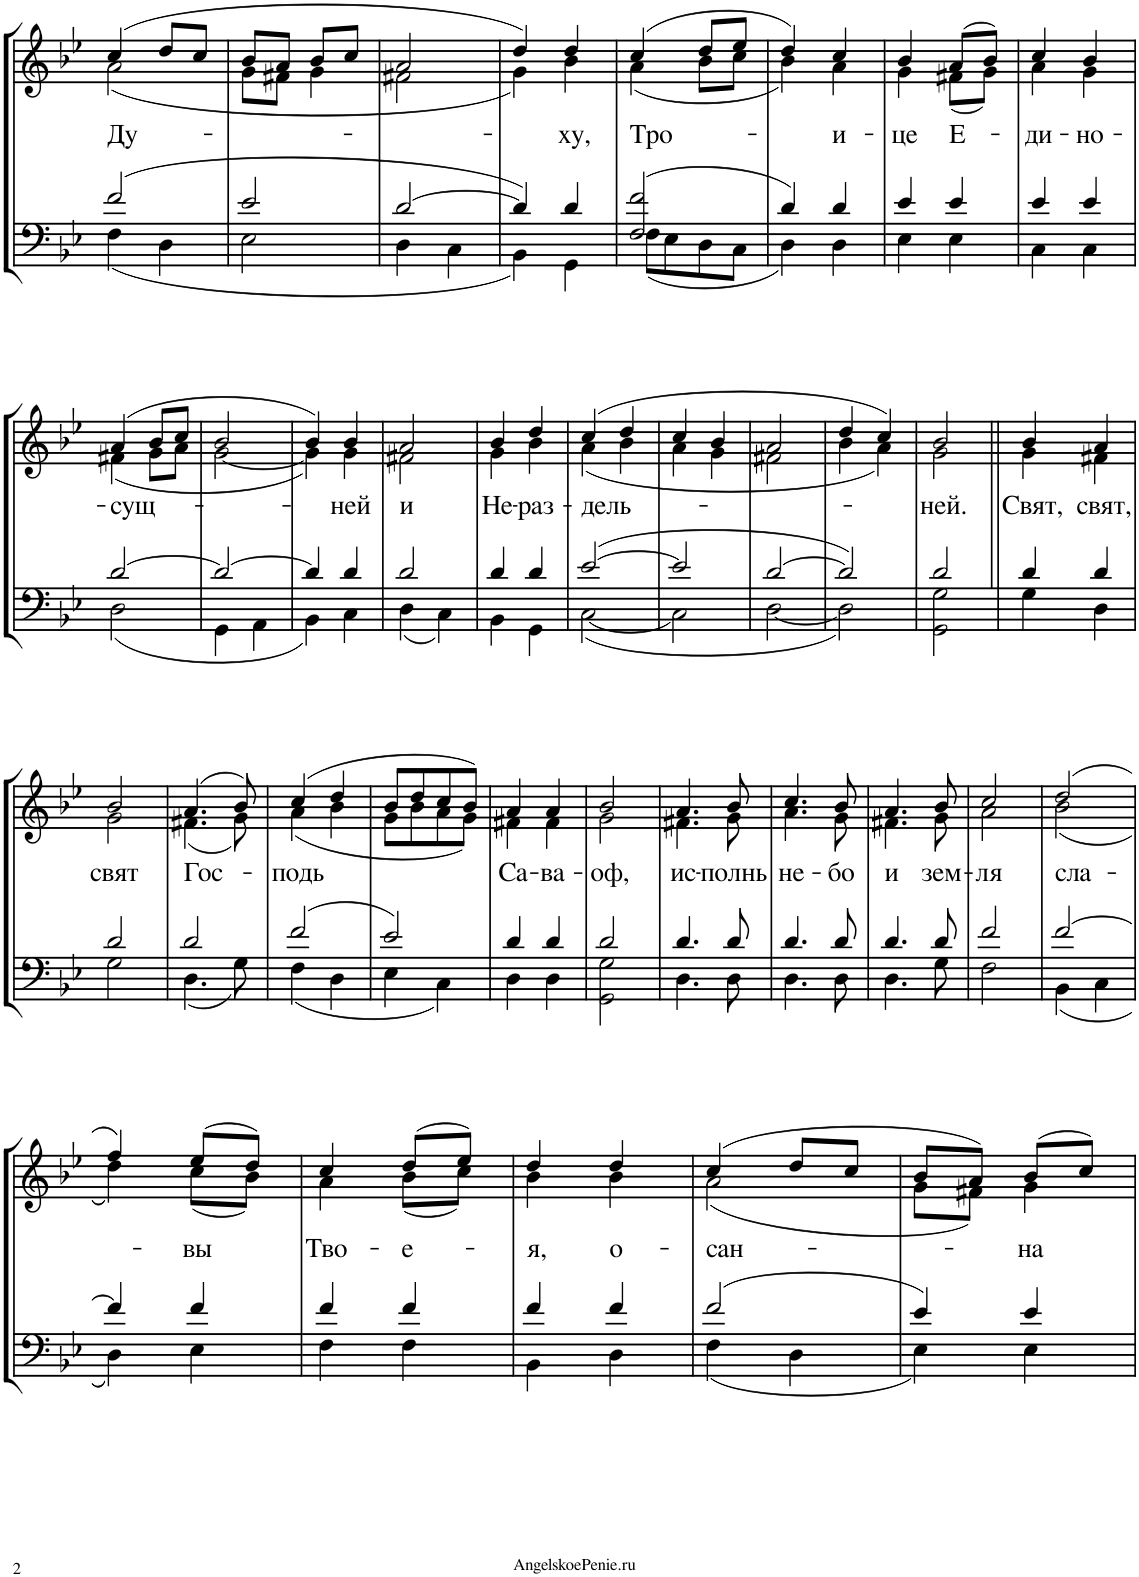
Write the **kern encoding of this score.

**kern	**kern	**text
*part1	*part1	*part1
*staff2	*staff1	*staff1
*I"Piano	*	*
*I'Pno.	*	*
!!LO:PB:g=z
*clefF4	*clefG2	*
*k[b-e-]	*k[b-e-]	*
*M2/4	*M2/4	*
=37	=37	=37
*^	*^	*
!	!	!	!	!LO:LY:b
2f/	4F\	(4cc/	(2a\	Ду-
.	4D\	8dd/L	.	.
.	.	8cc/J	.	.
=38	=38	=38	=38	=38
2e-/	2E-\	8b-/L	8g\L	.
.	.	8a/J	8f#X\J	.
.	.	8b-/L	4g\	.
.	.	8cc/J	.	.
=39	=39	=39	=39	=39
[2d/	4D\	2a/	2f#X\	.
.	4C\	.	.	.
=40	=40	=40	=40	=40
4d/]	4BB-\	4dd/)	4g\)	.
!	!	!	!	!LO:LY:b
4d/	4GG\	4dd/	4b-\	-ху,
=41	=41	=41	=41	=41
!	!	!	!	!LO:LY:b
2F/ 2f/	8F\L	(4cc/	(4a\	Тро-
.	8E-\	.	.	.
.	8D\	8dd/L	8b-\L	.
.	8C\J	8ee-/J	8cc\J	.
=42	=42	=42	=42	=42
4d/	4D\	4dd/)	4b-\)	.
!	!	!	!	!LO:LY:b
4d/	4D\	4cc/	4a\	-и-
=43	=43	=43	=43	=43
!	!	!	!	!LO:LY:b
4e-/	4E-\	4b-/	4g\	-це
!	!	!	!	!LO:LY:b
4e-/	4E-\	(8a/L	(8f#X\L	Е-
.	.	8b-/J)	8g\J)	.
=44	=44	=44	=44	=44
!	!	!	!	!LO:LY:b
4e-/	4C\	4cc/	4a\	-ди-
!	!	!	!	!LO:LY:b
4e-/	4C\	4b-/	4g\	-но-
!!LO:LB:g=z	!!
=45	=45	=45	=45	=45
!	!	!	!	!LO:LY:b
[2d/	2D\	(4a/	(4f#X\	-сущ-
.	.	8b-/L	8g\L	.
.	.	8cc/J	8a\J	.
=46	=46	=46	=46	=46
2d/_	4GG\	2b-/	[2g\	.
.	4AA\	.	.	.
=47	=47	=47	=47	=47
4d/]	4BB-\	4b-/)	4g\])	.
!	!	!	!	!LO:LY:b
4d/	4C\	4b-/	4g\	-ней
=48	=48	=48	=48	=48
!	!	!	!	!LO:LY:b
2d/	4D\	2a/	2f#X\	и
.	4C\	.	.	.
=49	=49	=49	=49	=49
!	!	!	!	!LO:LY:b
4d/	4BB-\	4b-/	4g\	Не-
!	!	!	!	!LO:LY:b
4d/	4GG\	4dd/	4b-\	-раз-
=50	=50	=50	=50	=50
!	!	!	!	!LO:LY:b
[2e-/	[2C\	(4cc/	(4a\	-дель-
.	.	4dd/	4b-\	.
=51	=51	=51	=51	=51
2e-/]	2C\]	4cc/	4a\	.
.	.	4b-/	4g\	.
=52	=52	=52	=52	=52
[2d/	[2D\	2a/	2f#X\	.
=53	=53	=53	=53	=53
2d/]	2D\]	4dd/	4b-\	.
.	.	4cc/)	4a\)	.
=54	=54	=54	=54	=54
!	!	!	!	!LO:LY:b
2d/	2GG\ 2G\	2b-/	2g\	-ней.
=55||	=55||	=55||	=55||	=55||
!	!	!	!	!LO:LY:b
4d/	4G\	4b-/	4g\	Свят,
!	!	!	!	!LO:LY:b
4d/	4D\	4a/	4f#X\	свят,
!!LO:LB:g=z	!!
=56	=56	=56	=56	=56
!	!	!	!	!LO:LY:b
2d/	2G\	2b-/	2g\	свят
=57	=57	=57	=57	=57
!	!	!	!	!LO:LY:b
2d/	4.D\	(4.a/	(4.f#X\	Гос-
.	8G\	8b-/)	8g\)	.
=58	=58	=58	=58	=58
!	!	!	!	!LO:LY:b
2f/	4F\	(4cc/	(4a\	-подь
.	4D\	4dd/	4b-\	.
=59	=59	=59	=59	=59
2e-/	4E-\	8b-/L	8g\L	.
.	.	8dd/	8b-\	.
.	4C\	8cc/	8a\	.
.	.	8b-/J)	8g\J)	.
=60	=60	=60	=60	=60
!	!	!	!	!LO:LY:b
4d/	4D\	4a/	4f#X\	Са-
!	!	!	!	!LO:LY:b
4d/	4D\	4a/	4f#\	-ва-
=61	=61	=61	=61	=61
!	!	!	!	!LO:LY:b
2d/	2GG\ 2G\	2b-/	2g\	-оф,
=62	=62	=62	=62	=62
!	!	!	!	!LO:LY:b
4.d/	4.D\	4.a/	4.f#X\	ис-
!	!	!	!	!LO:LY:b
8d/	8D\	8b-/	8g\	-полнь
=63	=63	=63	=63	=63
!	!	!	!	!LO:LY:b
4.d/	4.D\	4.cc/	4.a\	не-
!	!	!	!	!LO:LY:b
8d/	8D\	8b-/	8g\	-бо
=64	=64	=64	=64	=64
!	!	!	!	!LO:LY:b
4.d/	4.D\	4.a/	4.f#X\	и
!	!	!	!	!LO:LY:b
8d/	8G\	8b-/	8g\	зем-
=65	=65	=65	=65	=65
!	!	!	!	!LO:LY:b
2f/	2F\	2cc/	2a\	-ля
=66	=66	=66	=66	=66
!	!	!	!	!LO:LY:b
[2f/	4BB-\	(2dd/	(2b-\	сла-
.	4C\	.	.	.
!!LO:LB:g=z	!!
=67	=67	=67	=67	=67
4f/]	4D\	4ff/)	4dd\)	.
!	!	!	!	!LO:LY:b
4f/	4E-\	(8ee-/L	(8cc\L	-вы
.	.	8dd/J)	8b-\J)	.
=68	=68	=68	=68	=68
!	!	!	!	!LO:LY:b
4f/	4F\	4cc/	4a\	Тво-
!	!	!	!	!LO:LY:b
4f/	4F\	(8dd/L	(8b-\L	-е-
.	.	8ee-/J)	8cc\J)	.
=69	=69	=69	=69	=69
!	!	!	!	!LO:LY:b
4f/	4BB-\	4dd/	4b-\	-я,
!	!	!	!	!LO:LY:b
4f/	4D\	4dd/	4b-\	о-
=70	=70	=70	=70	=70
!	!	!	!	!LO:LY:b
2f/	4F\	(4cc/	(2a\	-сан-
.	4D\	8dd/L	.	.
.	.	8cc/J	.	.
=71	=71	=71	=71	=71
4e-/	4E-\	8b-/L	8g\L	.
.	.	8a/J)	8f#X\J)	.
!	!	!	!	!LO:LY:b
4e-/	4E-\	(8b-/L	4g\	-на
.	.	8cc/J)	.	.
*v	*v	*	*	*
*	*v	*v	*
=	=	=
*-	*-	*-
